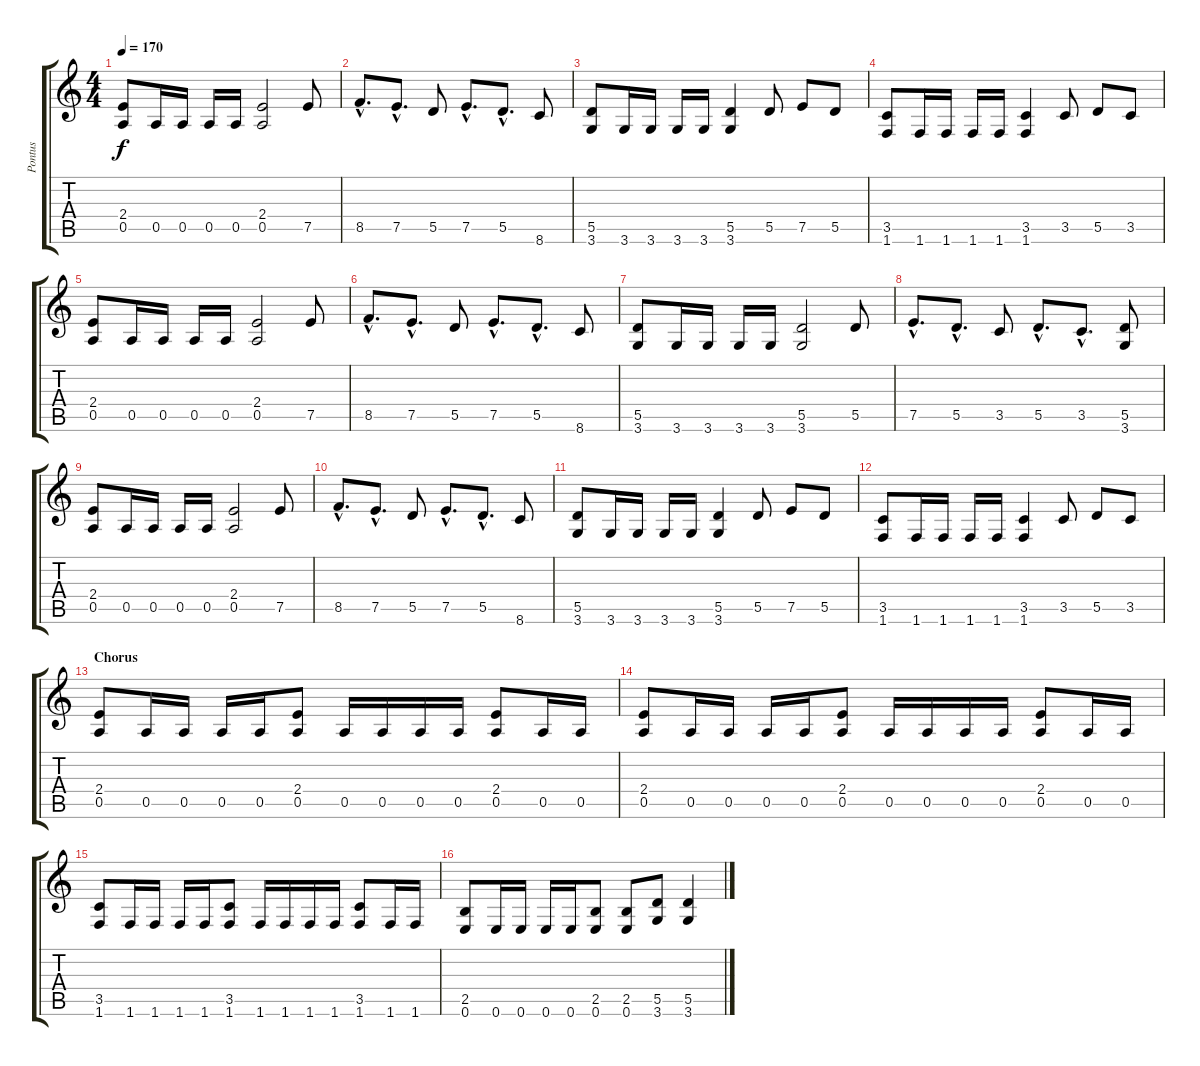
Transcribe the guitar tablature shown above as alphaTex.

\track ("Pontus" "Pontus") {instrument distortionguitar}
\staff {score tabs}
\tuning (E4 B3 G3 D3 A2 E2) {hide}
\ts (4 4)
\tempo 170
\clef g2
\ks c
(2.4 0.5).8{dy f} 0.5.16 0.5.16 0.5.16 0.5.16 (2.4 0.5).2 7.5.8 |
8.5{hac}.8{d} 7.5{hac}.8{d} 5.5.8 7.5{hac}.8{d} 5.5{hac}.8{d} 8.6.8 |
(5.5 3.6).8 3.6.16 3.6.16 3.6.16 3.6.16 (5.5 3.6).4 5.5.8 7.5.8 5.5.8 |
(3.5 1.6).8 1.6.16 1.6.16 1.6.16 1.6.16 (3.5 1.6).4 3.5.8 5.5.8 3.5.8 |
(2.4 0.5).8 0.5.16 0.5.16 0.5.16 0.5.16 (2.4 0.5).2 7.5.8 |
8.5{hac}.8{d} 7.5{hac}.8{d} 5.5.8 7.5{hac}.8{d} 5.5{hac}.8{d} 8.6.8 |
(5.5 3.6).8 3.6.16 3.6.16 3.6.16 3.6.16 (5.5 3.6).2 5.5.8 |
7.5{hac}.8{d} 5.5{hac}.8{d} 3.5.8 5.5{hac}.8{d} 3.5{hac}.8{d} (5.5 3.6).8 |
(2.4 0.5).8 0.5.16 0.5.16 0.5.16 0.5.16 (2.4 0.5).2 7.5.8 |
8.5{hac}.8{d} 7.5{hac}.8{d} 5.5.8 7.5{hac}.8{d} 5.5{hac}.8{d} 8.6.8 |
(5.5 3.6).8 3.6.16 3.6.16 3.6.16 3.6.16 (5.5 3.6).4 5.5.8 7.5.8 5.5.8 |
(3.5 1.6).8 1.6.16 1.6.16 1.6.16 1.6.16 (3.5 1.6).4 3.5.8 5.5.8 3.5.8 |
\section ("" "Chorus")
(2.4 0.5).8 0.5.16 0.5.16 0.5.16 0.5.16 (2.4 0.5).8 0.5.16 0.5.16 0.5.16 0.5.16 (2.4 0.5).8 0.5.16 0.5.16 |
(2.4 0.5).8 0.5.16 0.5.16 0.5.16 0.5.16 (2.4 0.5).8 0.5.16 0.5.16 0.5.16 0.5.16 (2.4 0.5).8 0.5.16 0.5.16 |
(3.5 1.6).8 1.6.16 1.6.16 1.6.16 1.6.16 (3.5 1.6).8 1.6.16 1.6.16 1.6.16 1.6.16 (3.5 1.6).8 1.6.16 1.6.16 |
(2.5 0.6).8 0.6.16 0.6.16 0.6.16 0.6.16 (2.5 0.6).8 (2.5 0.6).8 (5.5 3.6).8 (5.5 3.6).4
